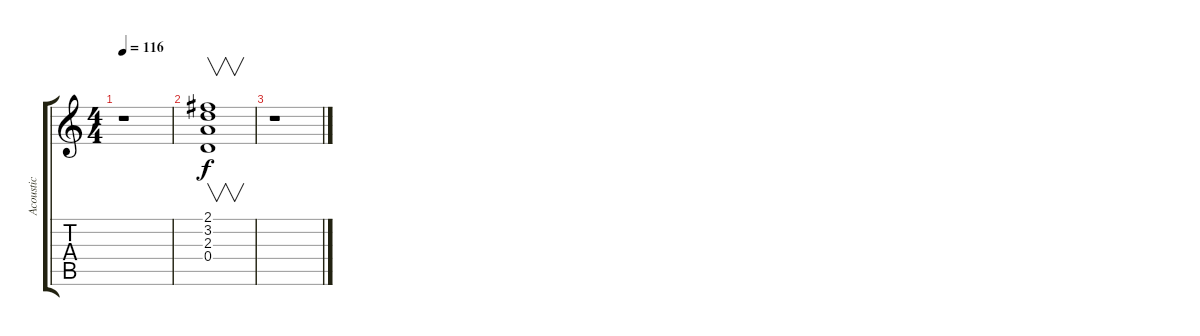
\track ("Acoustic" "Acoustic") {instrument acousticguitarnylon}
\staff {score tabs}
\tuning (E4 B3 G3 D3 A2 E2) {hide}
\ts (4 4)
\tempo 116
\clef g2
\ks c
r.1{dy f} |
(2.1 3.2 2.3 0.4).1{v} |
r.1
